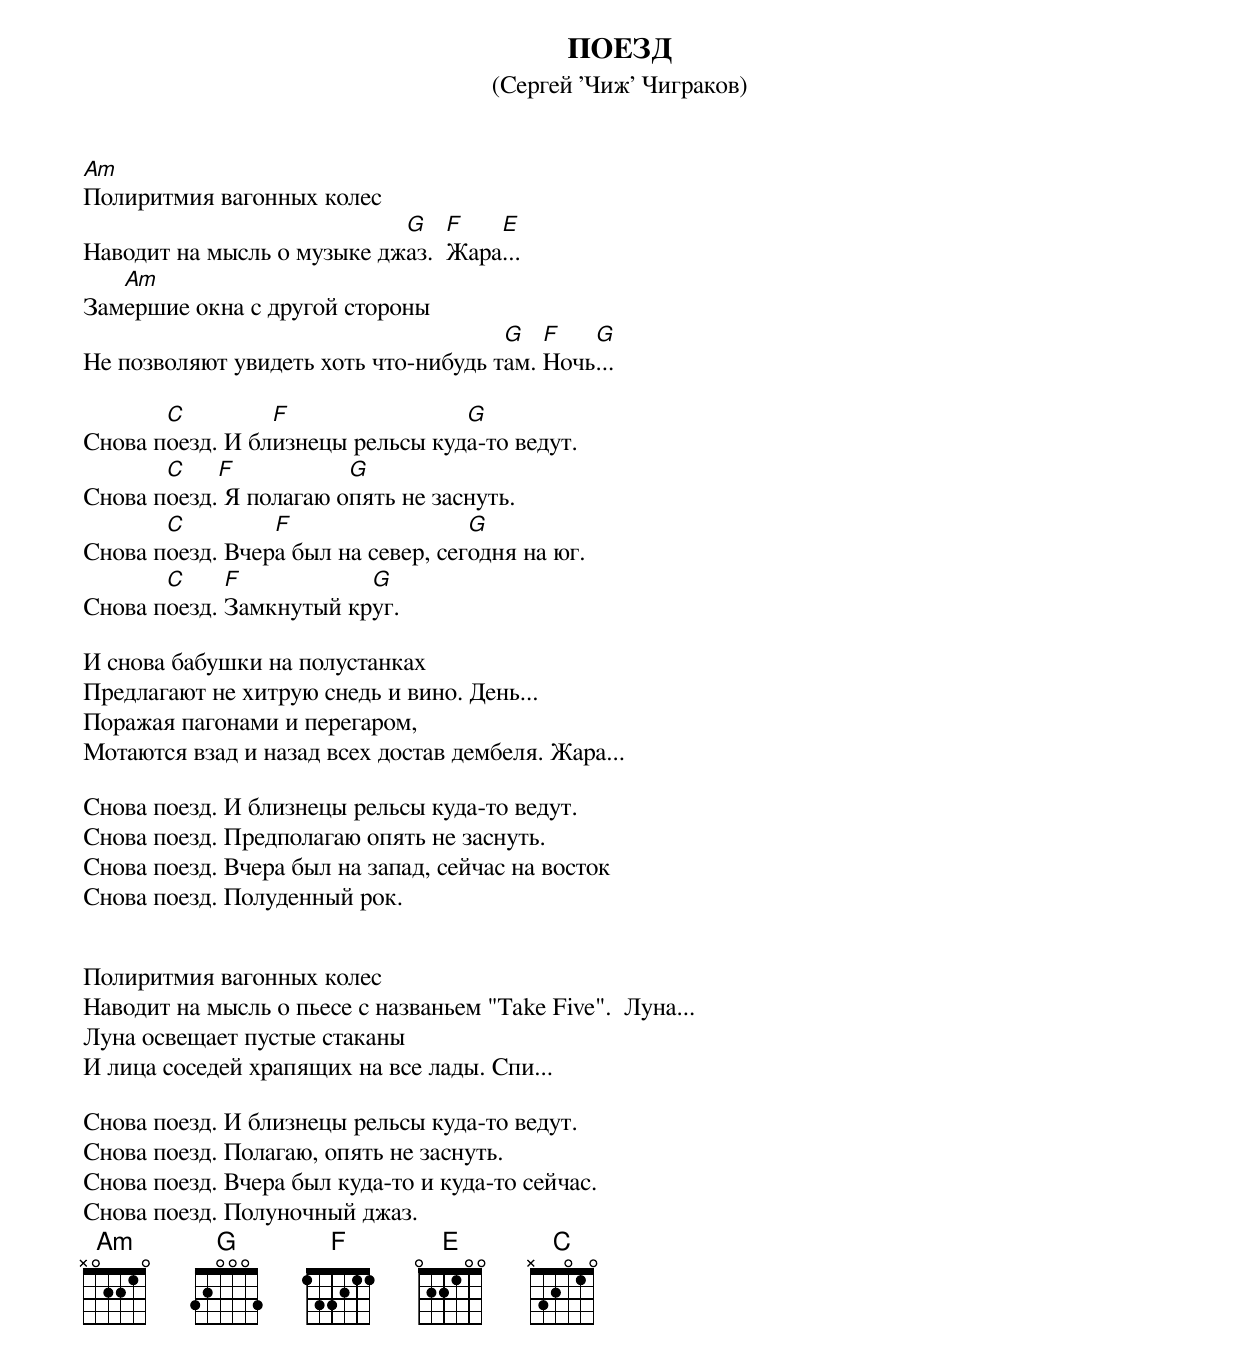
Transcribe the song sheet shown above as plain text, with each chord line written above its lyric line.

 ПОЕЗД
(Сергей 'Чиж' Чиграков)

Am
Полиритмия вагонных колес
                            G    F   E
Наводит на мысль о музыке джаз.  Жара...
   Am
Замершие окна с другой стороны
                                      G   F   G
Не позволяют увидеть хоть что-нибудь там. Ночь...

       C         F                G
Снова поезд. И близнецы рельсы куда-то ведут.
       C    F           G
Снова поезд. Я полагаю опять не заснуть.
       C         F                  G
Снова поезд. Вчера был на север, сегодня на юг.
       C     F           G
Снова поезд. Замкнутый круг.

И снова бабушки на полустанках
Предлагают не хитрую снедь и вино. День...
Поражая пагонами и перегаром,
Мотаются взад и назад всех достав дембеля. Жара...

Снова поезд. И близнецы рельсы куда-то ведут.
Снова поезд. Предполагаю опять не заснуть.
Снова поезд. Вчера был на запад, сейчас на восток
Снова поезд. Полуденный рок.


Полиритмия вагонных колес
Наводит на мысль о пьесе с названьем "Take Five".  Луна...
Луна освещает пустые стаканы
И лица соседей храпящих на все лады. Спи...

Снова поезд. И близнецы рельсы куда-то ведут.
Снова поезд. Полагаю, опять не заснуть.
Снова поезд. Вчера был куда-то и куда-то сейчас.
Снова поезд. Полуночный джаз.
